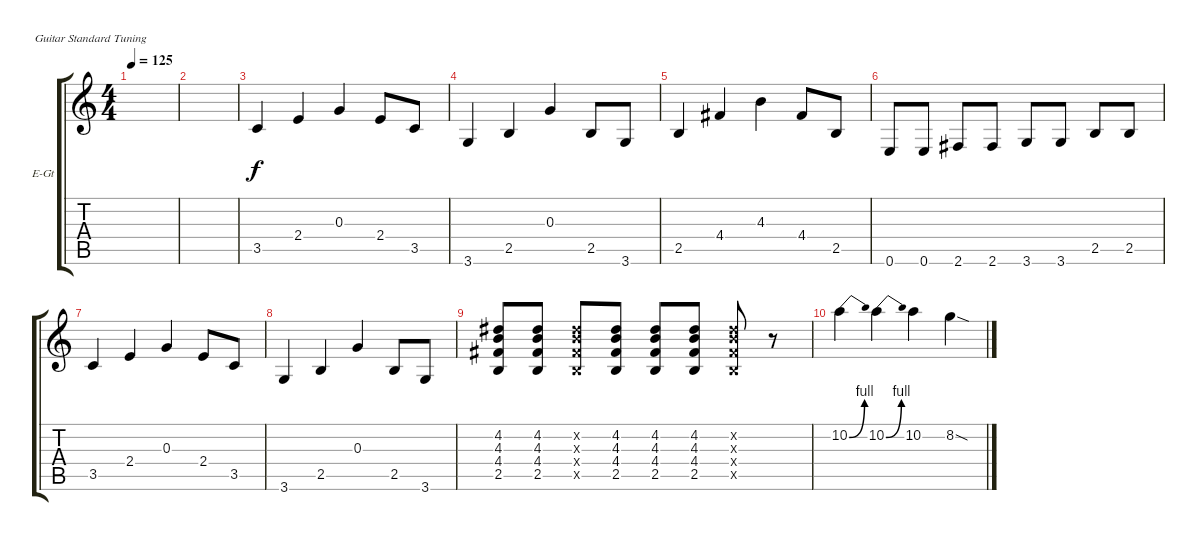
\defaultSystemsLayout 4
\bracketExtendMode groupsimilarinstruments
\firstSystemTrackNameOrientation horizontal
\otherSystemsTrackNameOrientation horizontal
\track ("Electric Guitar" "E-Gt") {instrument overdrivenguitar}
\staff {score tabs}
\tuning (E4 B3 G3 D3 A2 E2)
\ts (4 4)
\tempo 125
\clef g2
\ks c
|
|
3.5.4 2.4.4 0.3.4 2.4.8 3.5.8 |
3.6.4 2.5.4 0.3.4 2.5.8 3.6.8 |
2.5.4 4.4.4 4.3.4 4.4.8 2.5.8 |
0.6.8 0.6.8 2.6.8 2.6.8 3.6.8 3.6.8 2.5.8 2.5.8 |
3.5.4 2.4.4 0.3.4 2.4.8 3.5.8 |
3.6.4 2.5.4 0.3.4 2.5.8 3.6.8 |
(2.5 4.4 4.3 4.2).8 (2.5 4.4 4.3 4.2).8 (2.5{x} 4.4{x} 4.3{x} 4.2{x}).8 (2.5 4.4 4.3 4.2).8 (2.5 4.4 4.3 4.2).8 (2.5 4.4 4.3 4.2).8 (2.5{x} 4.4{x} 4.3{x} 4.2{x}).8 r.8 |
10.2{be (bend 0 0 15 4)}.4 10.2{be (bend 0 0 15 4)}.4 10.2.4 8.2{sod}.4
